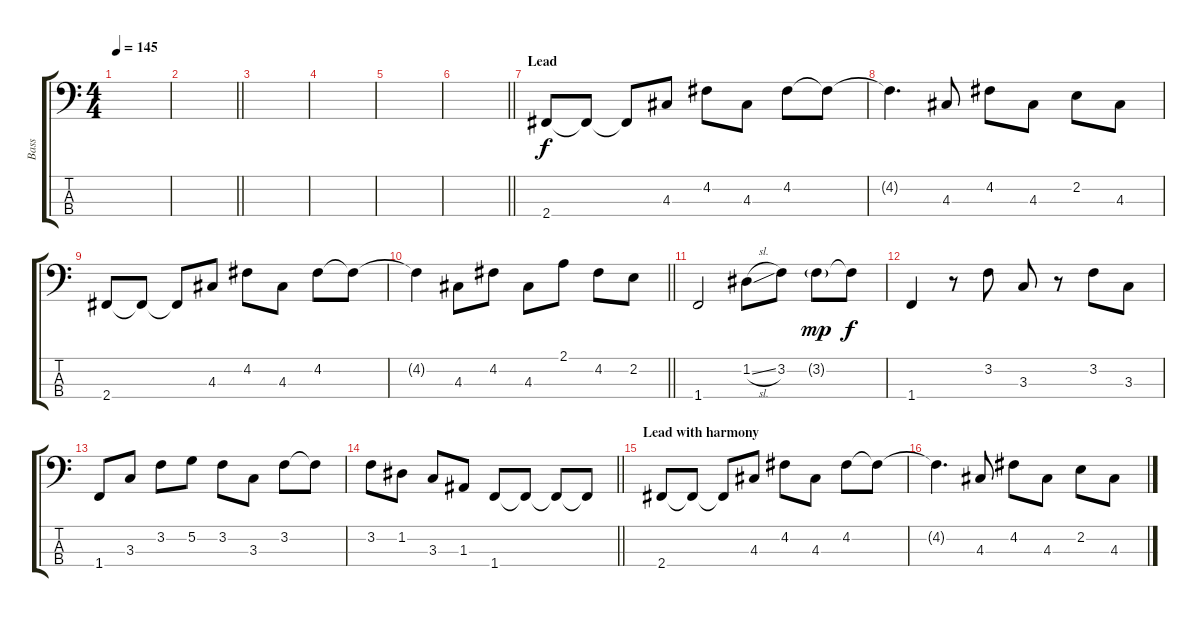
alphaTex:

\track ("Bass" "Bass") {instrument electricbassfinger}
\staff {score tabs}
\tuning (G2 D2 A1 E1) {hide}
\ts (4 4)
\tempo 145
\clef f4
\ks c
|
\barLineRight lightlight
|
|
|
|
\barLineRight lightlight
|
\section ("" "Lead")
2.4.8 2.4{t}.8 2.4{t}.8 4.3.8 4.2.8 4.3.8 4.2.8 4.2{t}.8 |
4.2{t}.4{d} 4.3.8 4.2.8 4.3.8 2.2.8 4.3.8 |
2.4.8 2.4{t}.8 2.4{t}.8 4.3.8 4.2.8 4.3.8 4.2.8 4.2{t}.8 |
\barLineRight lightlight
4.2{t}.4 4.3.8 4.2.8 4.3.8 2.1.8 4.2.8 2.2.8 |
1.4.2 1.2{sl}.8 3.2.8 3.2{g}.8{dy mp} 3.2{t}.8{dy f} |
1.4.4 r.8 3.2.8 3.3.8 r.8 3.2.8 3.3.8 |
1.4.8 3.3.8 3.2.8 5.2.8 3.2.8 3.3.8 3.2.8 3.2{t}.8 |
\barLineRight lightlight
3.2.8 1.2.8 3.3.8 1.3.8 1.4.8 1.4{t}.8 1.4{t}.8 1.4{t}.8 |
\section ("" "Lead with harmony")
2.4.8 2.4{t}.8 2.4{t}.8 4.3.8 4.2.8 4.3.8 4.2.8 4.2{t}.8 |
4.2{t}.4{d} 4.3.8 4.2.8 4.3.8 2.2.8 4.3.8
